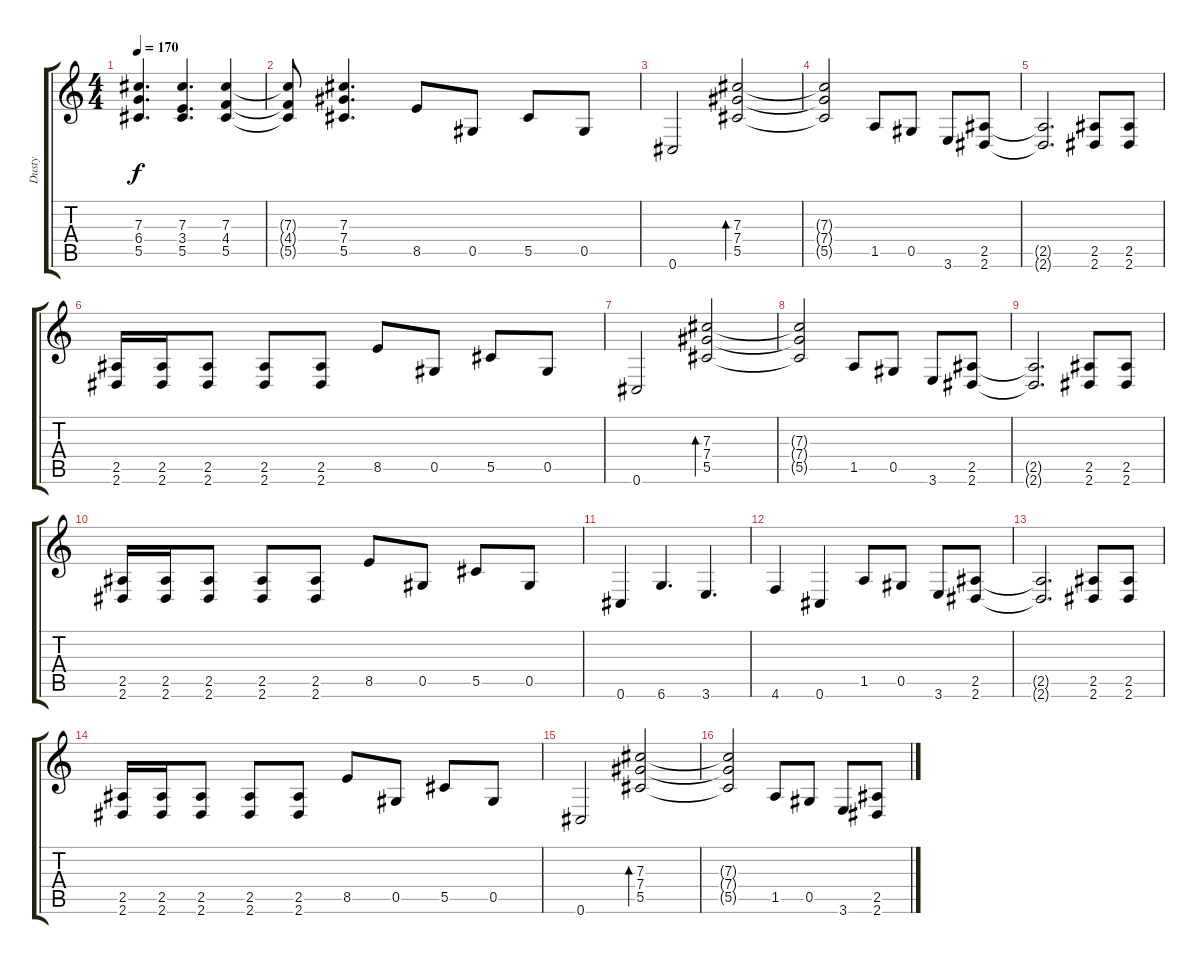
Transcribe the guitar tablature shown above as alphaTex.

\track ("Dusty" "Dusty") {instrument overdrivenguitar}
\staff {score tabs}
\tuning (Eb4 Bb3 Gb3 Db3 Ab2 Db2) {hide}
\ts (4 4)
\tempo 170
\clef g2
\ks c
(7.3 6.4 5.5).4{d dy f} (7.3 3.4 5.5).4{d} (7.3 4.4 5.5).4 |
(7.3{t} 4.4{t} 5.5{t}).8 (7.3 7.4 5.5).4{d} 8.5.8 0.5.8 5.5.8 0.5.8 |
0.6.2 (7.3 7.4 5.5).2{bd 480} |
(7.3{t} 7.4{t} 5.5{t}).2 1.5.8 0.5.8 3.6.8 (2.5 2.6).8 |
(2.5{t} 2.6{t}).2{d} (2.5 2.6).8 (2.5 2.6).8 |
(2.5 2.6).16 (2.5 2.6).16 (2.5 2.6).8 (2.5 2.6).8 (2.5 2.6).8 8.5.8 0.5.8 5.5.8 0.5.8 |
0.6.2 (7.3 7.4 5.5).2{bd 480} |
(7.3{t} 7.4{t} 5.5{t}).2 1.5.8 0.5.8 3.6.8 (2.5 2.6).8 |
(2.5{t} 2.6{t}).2{d} (2.5 2.6).8 (2.5 2.6).8 |
(2.5 2.6).16 (2.5 2.6).16 (2.5 2.6).8 (2.5 2.6).8 (2.5 2.6).8 8.5.8 0.5.8 5.5.8 0.5.8 |
0.6.4 6.6.4{d} 3.6.4{d} |
4.6.4 0.6.4 1.5.8 0.5.8 3.6.8 (2.5 2.6).8 |
(2.5{t} 2.6{t}).2{d} (2.5 2.6).8 (2.5 2.6).8 |
(2.5 2.6).16 (2.5 2.6).16 (2.5 2.6).8 (2.5 2.6).8 (2.5 2.6).8 8.5.8 0.5.8 5.5.8 0.5.8 |
0.6.2 (7.3 7.4 5.5).2{bd 480} |
(7.3{t} 7.4{t} 5.5{t}).2 1.5.8 0.5.8 3.6.8 (2.5 2.6).8
